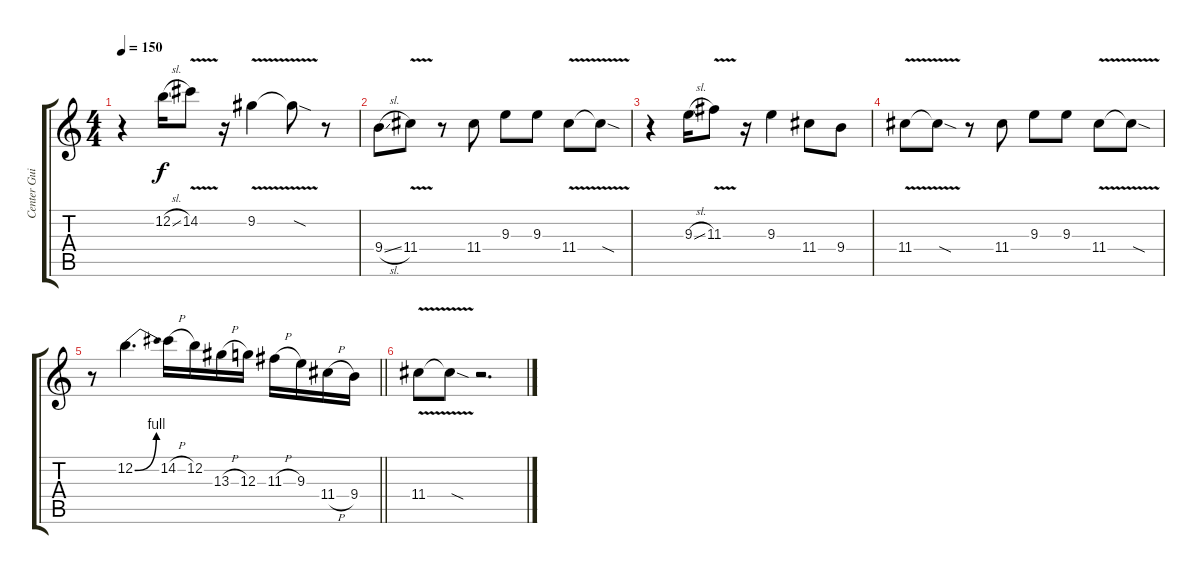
\track ("Center Guitar" "Center Gui") {instrument overdrivenguitar}
\staff {score tabs}
\tuning (E4 B3 G3 D3 A2 E2) {hide}
\ts (4 4)
\tempo 150
\clef g2
\ks c
r.4{dy f} 12.2{sl}.16 14.2{v}.8 r.16 9.2{v}.4 9.2{sod t}.8 r.8 |
9.4{sl}.8 11.4{v}.8 r.8 11.4.8 9.3.8 9.3.8 11.4{v}.8 11.4{sod t}.8 |
r.4 9.3{sl}.16 11.3{v}.8 r.16 9.3.4 11.4.8 9.4.8 |
11.4{v}.8 11.4{sod t}.8 r.8 11.4.8 9.3.8 9.3.8 11.4{v}.8 11.4{sod t}.8 |
\barLineRight lightlight
r.8 12.2{be (bend 0 0 60 4)}.4{d} 14.2{h}.16 12.2.16 13.3{h}.16 12.3.16 11.3{h}.16 9.3.16 11.4{h}.16 9.4.16 |
11.4{v}.8 11.4{sod t}.8 r.2{d}
